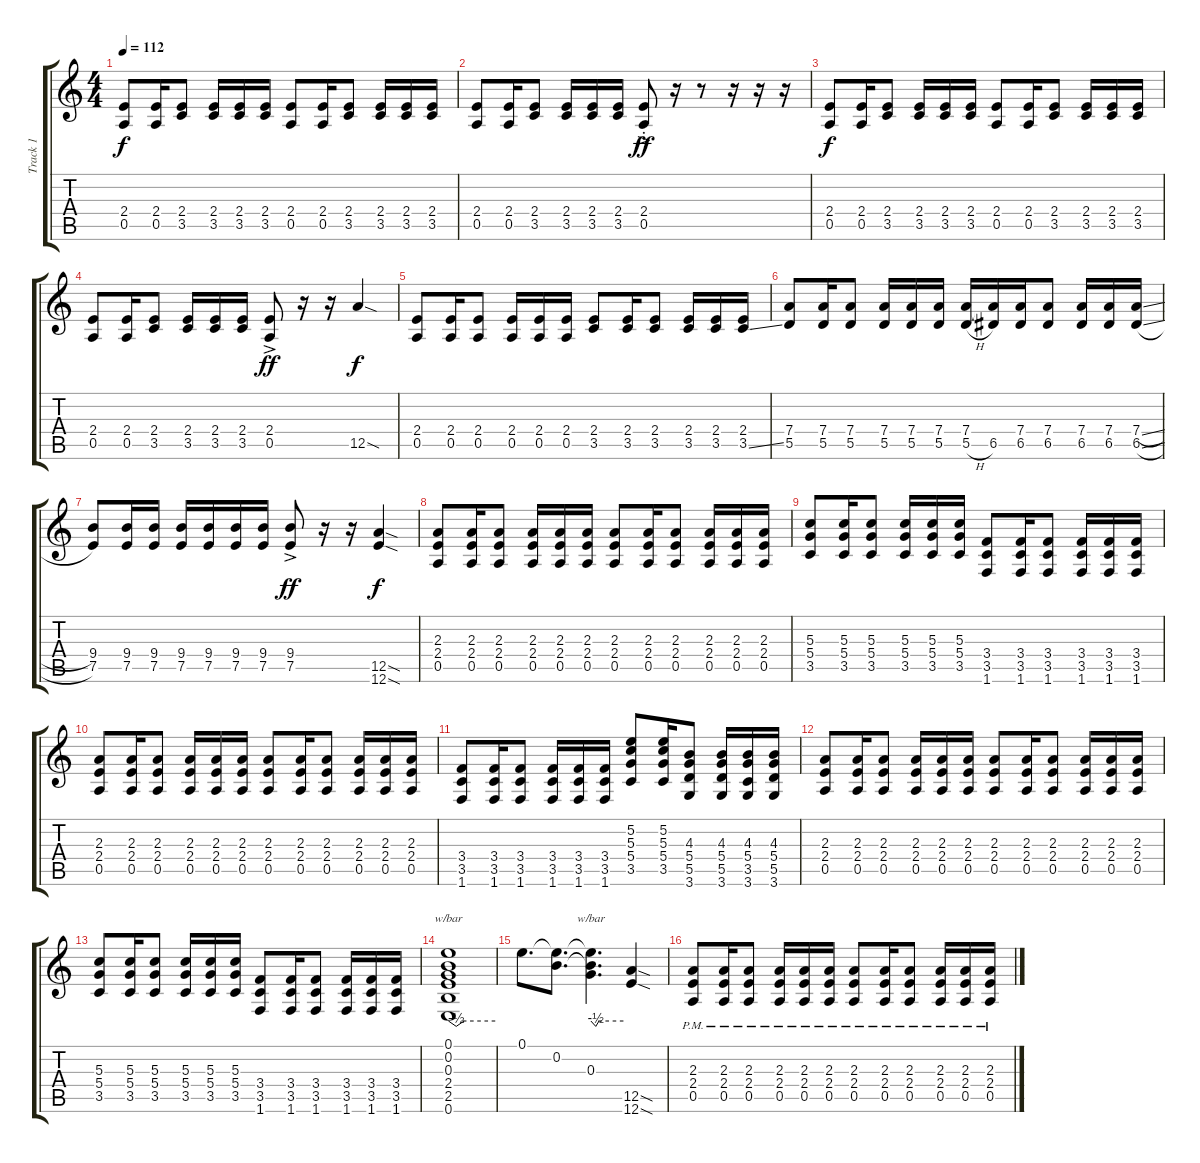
\track ("Track 1" "Track 1") {instrument electricguitarjazz}
\staff {score tabs}
\tuning (E4 B3 G3 D3 A2 E2) {hide}
\ts (4 4)
\tempo 112
\clef g2
\ks c
(2.4 0.5).8{dy f} (2.4 0.5).16 (2.4 3.5).8 (2.4 3.5).16 (2.4 3.5).16 (2.4 3.5).16 (2.4 0.5).8 (2.4 0.5).16 (2.4 3.5).8 (2.4 3.5).16 (2.4 3.5).16 (2.4 3.5).16 |
(2.4 0.5).8 (2.4 0.5).16 (2.4 3.5).8 (2.4 3.5).16 (2.4 3.5).16 (2.4 3.5).16 (2.4{ac st} 0.5{ac st}).8{dy ff} r.16 r.8 r.16 r.16 r.16 |
(2.4 0.5).8{dy f} (2.4 0.5).16 (2.4 3.5).8 (2.4 3.5).16 (2.4 3.5).16 (2.4 3.5).16 (2.4 0.5).8 (2.4 0.5).16 (2.4 3.5).8 (2.4 3.5).16 (2.4 3.5).16 (2.4 3.5).16 |
(2.4 0.5).8 (2.4 0.5).16 (2.4 3.5).8 (2.4 3.5).16 (2.4 3.5).16 (2.4 3.5).16 (2.4{ac} 0.5{ac}).8{dy ff} r.16 r.16 12.5{sod}.4{dy f} |
(2.4 0.5).8 (2.4 0.5).16 (2.4 0.5).8 (2.4 0.5).16 (2.4 0.5).16 (2.4 0.5).16 (2.4 3.5).8 (2.4 3.5).16 (2.4 3.5).8 (2.4 3.5).16 (2.4 3.5).16 (2.4 3.5{ss}).16 |
(7.4 5.5).8 (7.4 5.5).16 (7.4 5.5).8 (7.4 5.5).16 (7.4 5.5).16 (7.4 5.5).16 (7.4 5.5{h}).16 (7.4{t} 6.5).16 (7.4 6.5).16 (7.4 6.5).8 (7.4 6.5).16 (7.4 6.5).16 (7.4{sl} 6.5{sl}).16 |
(9.4 7.5).8 (9.4 7.5).16 (9.4 7.5).16 (9.4 7.5).16 (9.4 7.5).16 (9.4 7.5).16 (9.4 7.5).16 (9.4{ac} 7.5{ac}).8{dy ff} r.16 r.16 (12.5{sod} 12.6{sod}).4{dy f} |
(2.3 2.4 0.5).8 (2.3 2.4 0.5).16 (2.3 2.4 0.5).8 (2.3 2.4 0.5).16 (2.3 2.4 0.5).16 (2.3 2.4 0.5).16 (2.3 2.4 0.5).8 (2.3 2.4 0.5).16 (2.3 2.4 0.5).8 (2.3 2.4 0.5).16 (2.3 2.4 0.5).16 (2.3 2.4 0.5).16 |
(5.3 5.4 3.5).8 (5.3 5.4 3.5).16 (5.3 5.4 3.5).8 (5.3 5.4 3.5).16 (5.3 5.4 3.5).16 (5.3 5.4 3.5).16 (3.4 3.5 1.6).8 (3.4 3.5 1.6).16 (3.4 3.5 1.6).8 (3.4 3.5 1.6).16 (3.4 3.5 1.6).16 (3.4 3.5 1.6).16 |
(2.3 2.4 0.5).8 (2.3 2.4 0.5).16 (2.3 2.4 0.5).8 (2.3 2.4 0.5).16 (2.3 2.4 0.5).16 (2.3 2.4 0.5).16 (2.3 2.4 0.5).8 (2.3 2.4 0.5).16 (2.3 2.4 0.5).8 (2.3 2.4 0.5).16 (2.3 2.4 0.5).16 (2.3 2.4 0.5).16 |
(3.4 3.5 1.6).8 (3.4 3.5 1.6).16 (3.4 3.5 1.6).8 (3.4 3.5 1.6).16 (3.4 3.5 1.6).16 (3.4 3.5 1.6).16 (5.2 5.3 5.4 3.5).8 (5.2 5.3 5.4 3.5).16 (4.3 5.4 5.5 3.6).8 (4.3 5.4 5.5 3.6).16 (4.3 5.4 3.5 3.6).16 (4.3 5.4 5.5 3.6).16 |
(2.3 2.4 0.5).8 (2.3 2.4 0.5).16 (2.3 2.4 0.5).8 (2.3 2.4 0.5).16 (2.3 2.4 0.5).16 (2.3 2.4 0.5).16 (2.3 2.4 0.5).8 (2.3 2.4 0.5).16 (2.3 2.4 0.5).8 (2.3 2.4 0.5).16 (2.3 2.4 0.5).16 (2.3 2.4 0.5).16 |
(5.3 5.4 3.5).8 (5.3 5.4 3.5).16 (5.3 5.4 3.5).8 (5.3 5.4 3.5).16 (5.3 5.4 3.5).16 (5.3 5.4 3.5).16 (3.4 3.5 1.6).8 (3.4 3.5 1.6).16 (3.4 3.5 1.6).8 (3.4 3.5 1.6).16 (3.4 3.5 1.6).16 (3.4 3.5 1.6).16 |
(0.1 0.2 0.3 2.4 2.5 0.6).1{tbe (custom default 0 0 10 -2 20 0 60 0)} |
0.1.8{d} (0.1{t} 0.2).8{d} (0.1{t} 0.2{t} 0.3).4{d tbe (custom default 0 0 9 -2 15 0 60 0)} (12.5{sod} 12.6{sod}).4 |
(2.3{pm} 2.4{pm} 0.5{pm}).8 (2.3{pm} 2.4{pm} 0.5{pm}).16 (2.3{pm} 2.4{pm} 0.5{pm}).8 (2.3{pm} 2.4{pm} 0.5{pm}).16 (2.3{pm} 2.4{pm} 0.5).16 (2.3{pm} 2.4{pm} 0.5{pm}).16 (2.3{pm} 2.4{pm} 0.5{pm}).8 (2.3{pm} 2.4{pm} 0.5{pm}).16 (2.3{pm} 2.4{pm} 0.5{pm}).8 (2.3{pm} 2.4{pm} 0.5{pm}).16 (2.3{pm} 2.4{pm} 0.5).16 (2.3{pm} 2.4{pm} 0.5{pm}).16
